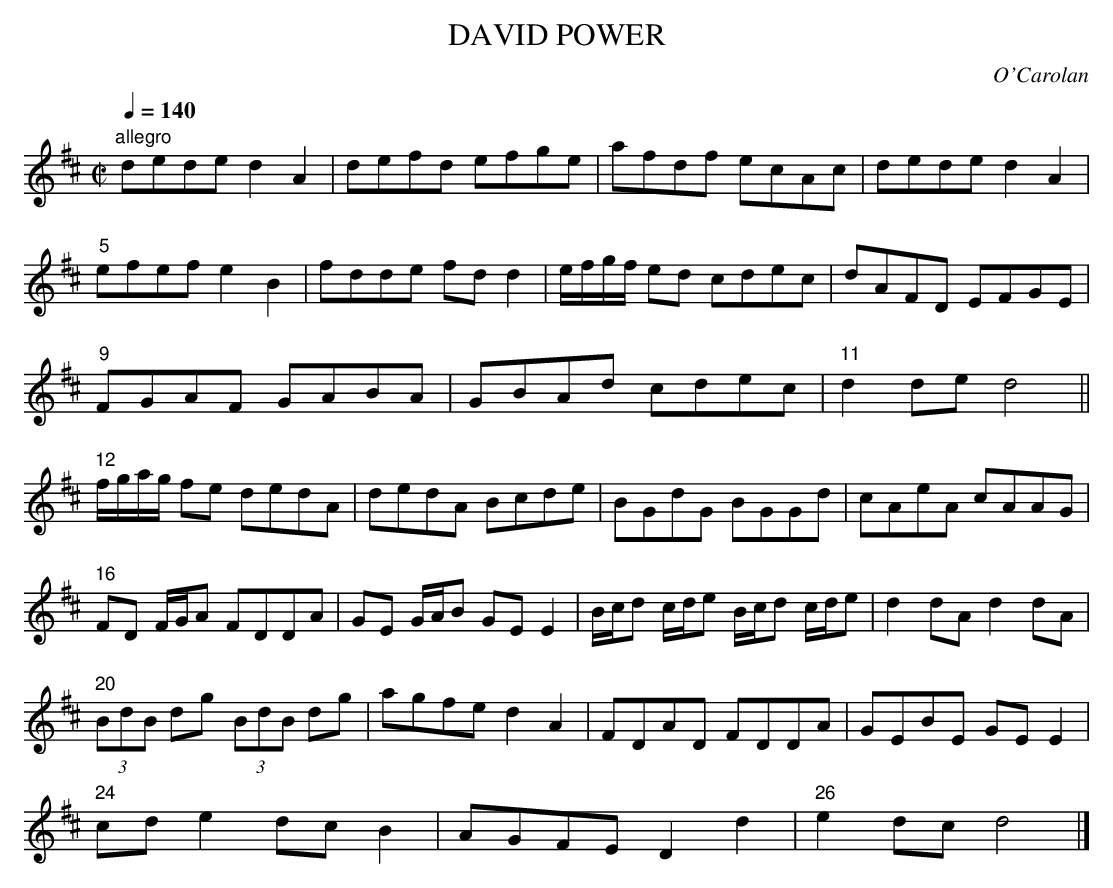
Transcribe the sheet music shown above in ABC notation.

X:1
T:DAVID POWER
C:O'Carolan
Q:1/4=140
M:C|
L:1/8
K:D
"allegro"
dede d2A2|defd efge|afdf ecAc|dede d2A2|
"5"efef e2B2|fdde fd d2|e/f/g/f/ ed cdec|dAFD EFGE|
"9"FGAF GABA|GBAd cdec|"11"d2de d4||
"12"f/g/a/g/ fe dedA|dedA Bcde|BGdG BGGd|cAeA cAAG|
"16"FD F/G/A FDDA|GE G/A/B GE E2|B/c/d c/d/e B/c/d c/d/e|\
d2dA d2dA|
"20"(3BdB dg  (3BdB dg|agfe d2A2|FDAD FDDA|GEBE GE E2|
"24"cd e2dc B2|AGFE D2d2|"26"e2dc d4|]
